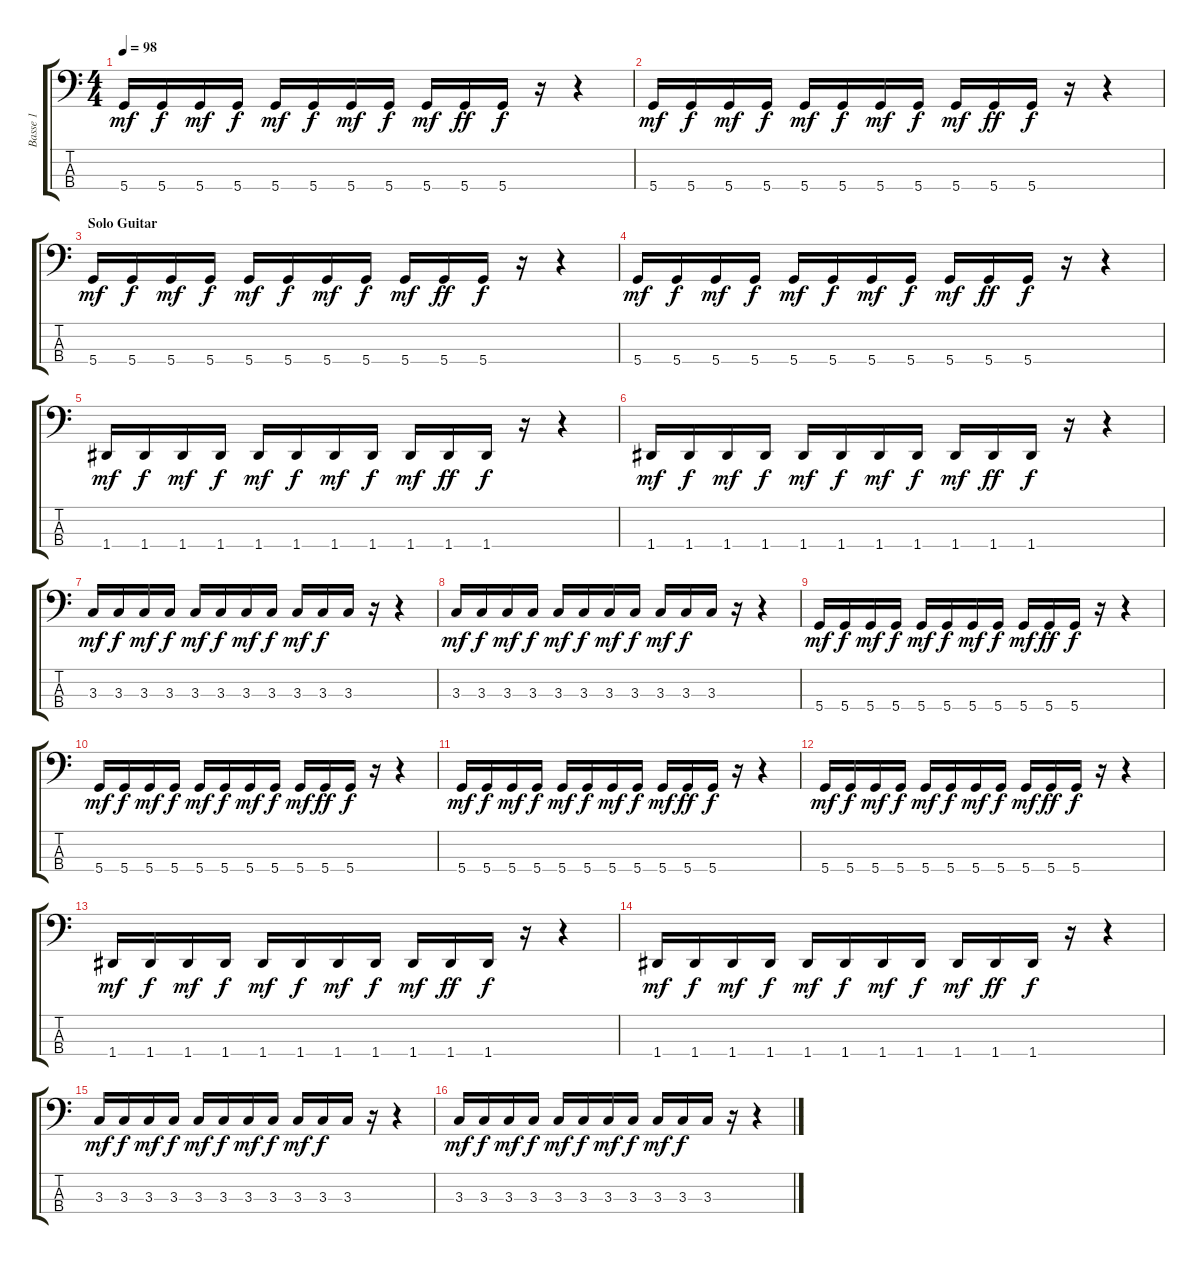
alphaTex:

\track ("Basse 1" "Basse 1") {instrument electricbassfinger}
\staff {score tabs}
\tuning (G2 D2 A1 D1) {hide}
\ts (4 4)
\tempo 98
\clef f4
\ks c
5.4.16{dy mf} 5.4.16{dy f} 5.4.16{dy mf} 5.4.16{dy f} 5.4.16{dy mf} 5.4.16{dy f} 5.4.16{dy mf} 5.4.16{dy f} 5.4.16{dy mf} 5.4.16{dy ff} 5.4.16{dy f} r.16 r.4 |
5.4.16{dy mf} 5.4.16{dy f} 5.4.16{dy mf} 5.4.16{dy f} 5.4.16{dy mf} 5.4.16{dy f} 5.4.16{dy mf} 5.4.16{dy f} 5.4.16{dy mf} 5.4.16{dy ff} 5.4.16{dy f} r.16 r.4 |
\section ("" "Solo Guitar")
5.4.16{dy mf} 5.4.16{dy f} 5.4.16{dy mf} 5.4.16{dy f} 5.4.16{dy mf} 5.4.16{dy f} 5.4.16{dy mf} 5.4.16{dy f} 5.4.16{dy mf} 5.4.16{dy ff} 5.4.16{dy f} r.16 r.4 |
5.4.16{dy mf} 5.4.16{dy f} 5.4.16{dy mf} 5.4.16{dy f} 5.4.16{dy mf} 5.4.16{dy f} 5.4.16{dy mf} 5.4.16{dy f} 5.4.16{dy mf} 5.4.16{dy ff} 5.4.16{dy f} r.16 r.4 |
1.4.16{dy mf} 1.4.16{dy f} 1.4.16{dy mf} 1.4.16{dy f} 1.4.16{dy mf} 1.4.16{dy f} 1.4.16{dy mf} 1.4.16{dy f} 1.4.16{dy mf} 1.4.16{dy ff} 1.4.16{dy f} r.16 r.4 |
1.4.16{dy mf} 1.4.16{dy f} 1.4.16{dy mf} 1.4.16{dy f} 1.4.16{dy mf} 1.4.16{dy f} 1.4.16{dy mf} 1.4.16{dy f} 1.4.16{dy mf} 1.4.16{dy ff} 1.4.16{dy f} r.16 r.4 |
3.3.16{dy mf} 3.3.16{dy f} 3.3.16{dy mf} 3.3.16{dy f} 3.3.16{dy mf} 3.3.16{dy f} 3.3.16{dy mf} 3.3.16{dy f} 3.3.16{dy mf} 3.3.16{dy f} 3.3.16 r.16 r.4 |
3.3.16{dy mf} 3.3.16{dy f} 3.3.16{dy mf} 3.3.16{dy f} 3.3.16{dy mf} 3.3.16{dy f} 3.3.16{dy mf} 3.3.16{dy f} 3.3.16{dy mf} 3.3.16{dy f} 3.3.16 r.16 r.4 |
5.4.16{dy mf} 5.4.16{dy f} 5.4.16{dy mf} 5.4.16{dy f} 5.4.16{dy mf} 5.4.16{dy f} 5.4.16{dy mf} 5.4.16{dy f} 5.4.16{dy mf} 5.4.16{dy ff} 5.4.16{dy f} r.16 r.4 |
5.4.16{dy mf} 5.4.16{dy f} 5.4.16{dy mf} 5.4.16{dy f} 5.4.16{dy mf} 5.4.16{dy f} 5.4.16{dy mf} 5.4.16{dy f} 5.4.16{dy mf} 5.4.16{dy ff} 5.4.16{dy f} r.16 r.4 |
5.4.16{dy mf} 5.4.16{dy f} 5.4.16{dy mf} 5.4.16{dy f} 5.4.16{dy mf} 5.4.16{dy f} 5.4.16{dy mf} 5.4.16{dy f} 5.4.16{dy mf} 5.4.16{dy ff} 5.4.16{dy f} r.16 r.4 |
5.4.16{dy mf} 5.4.16{dy f} 5.4.16{dy mf} 5.4.16{dy f} 5.4.16{dy mf} 5.4.16{dy f} 5.4.16{dy mf} 5.4.16{dy f} 5.4.16{dy mf} 5.4.16{dy ff} 5.4.16{dy f} r.16 r.4 |
1.4.16{dy mf} 1.4.16{dy f} 1.4.16{dy mf} 1.4.16{dy f} 1.4.16{dy mf} 1.4.16{dy f} 1.4.16{dy mf} 1.4.16{dy f} 1.4.16{dy mf} 1.4.16{dy ff} 1.4.16{dy f} r.16 r.4 |
1.4.16{dy mf} 1.4.16{dy f} 1.4.16{dy mf} 1.4.16{dy f} 1.4.16{dy mf} 1.4.16{dy f} 1.4.16{dy mf} 1.4.16{dy f} 1.4.16{dy mf} 1.4.16{dy ff} 1.4.16{dy f} r.16 r.4 |
3.3.16{dy mf} 3.3.16{dy f} 3.3.16{dy mf} 3.3.16{dy f} 3.3.16{dy mf} 3.3.16{dy f} 3.3.16{dy mf} 3.3.16{dy f} 3.3.16{dy mf} 3.3.16{dy f} 3.3.16 r.16 r.4 |
3.3.16{dy mf} 3.3.16{dy f} 3.3.16{dy mf} 3.3.16{dy f} 3.3.16{dy mf} 3.3.16{dy f} 3.3.16{dy mf} 3.3.16{dy f} 3.3.16{dy mf} 3.3.16{dy f} 3.3.16 r.16 r.4
